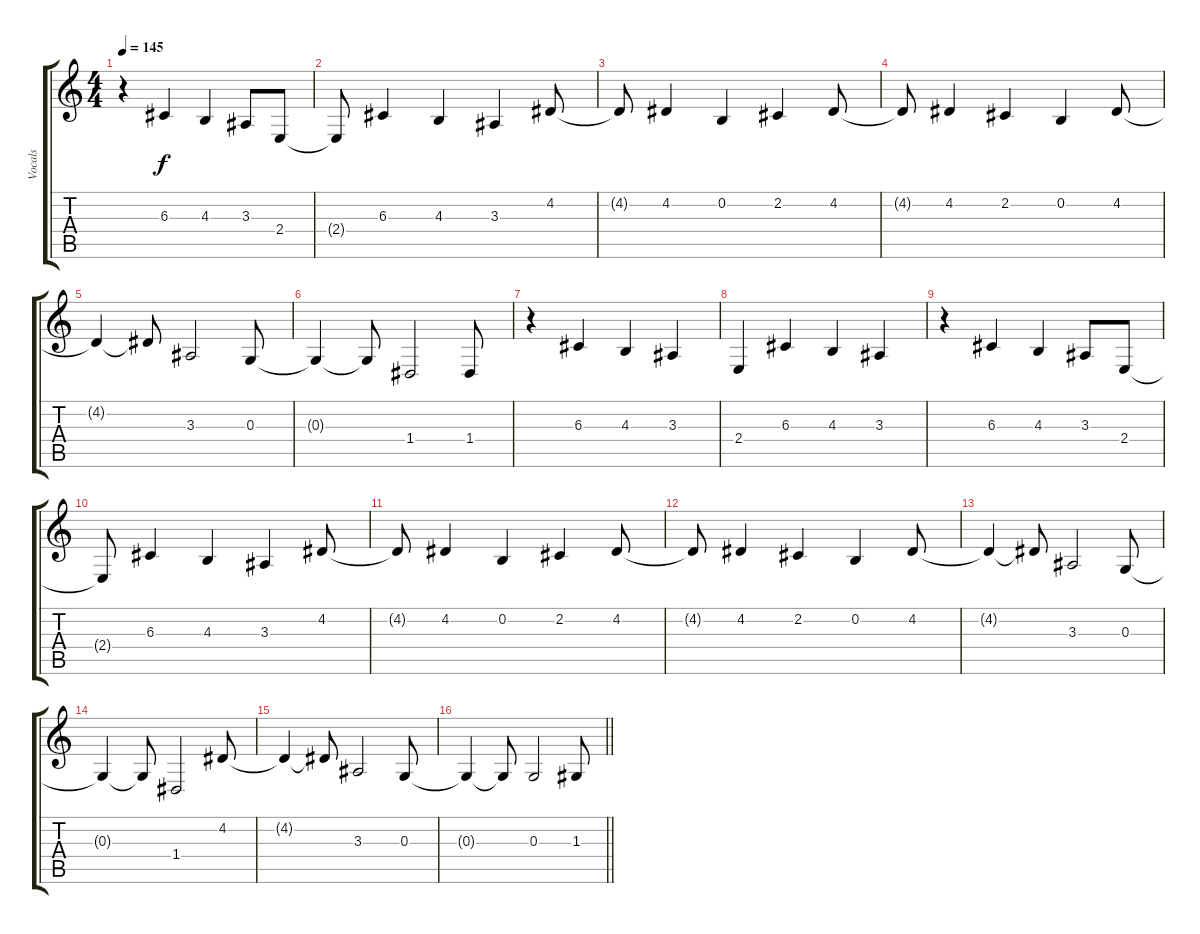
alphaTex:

\track ("Vocals" "Vocals") {instrument baritonesax bank 1}
\staff {score tabs}
\tuning (E4 B3 G3 D3 A2 E2) {hide}
\ts (4 4)
\tempo 145
\clef g2
\ks c
r.4{dy f} 6.3.4 4.3.4 3.3.8 2.4.8 |
2.4{t}.8 6.3.4 4.3.4 3.3.4 4.2.8 |
4.2{t}.8 4.2.4 0.2.4 2.2.4 4.2.8 |
4.2{t}.8 4.2.4 2.2.4 0.2.4 4.2.8 |
4.2{t}.4 4.2{t}.8 3.3.2 0.3.8 |
0.3{t}.4 0.3{t}.8 1.4.2 1.4.8 |
r.4 6.3.4 4.3.4 3.3.4 |
2.4.4 6.3.4 4.3.4 3.3.4 |
r.4 6.3.4 4.3.4 3.3.8 2.4.8 |
2.4{t}.8 6.3.4 4.3.4 3.3.4 4.2.8 |
4.2{t}.8 4.2.4 0.2.4 2.2.4 4.2.8 |
4.2{t}.8 4.2.4 2.2.4 0.2.4 4.2.8 |
4.2{t}.4 4.2{t}.8 3.3.2 0.3.8 |
0.3{t}.4 0.3{t}.8 1.4.2 4.2.8 |
4.2{t}.4 4.2{t}.8 3.3.2 0.3.8 |
\barLineRight lightlight
0.3{t}.4 0.3{t}.8 0.3.2 1.3.8
